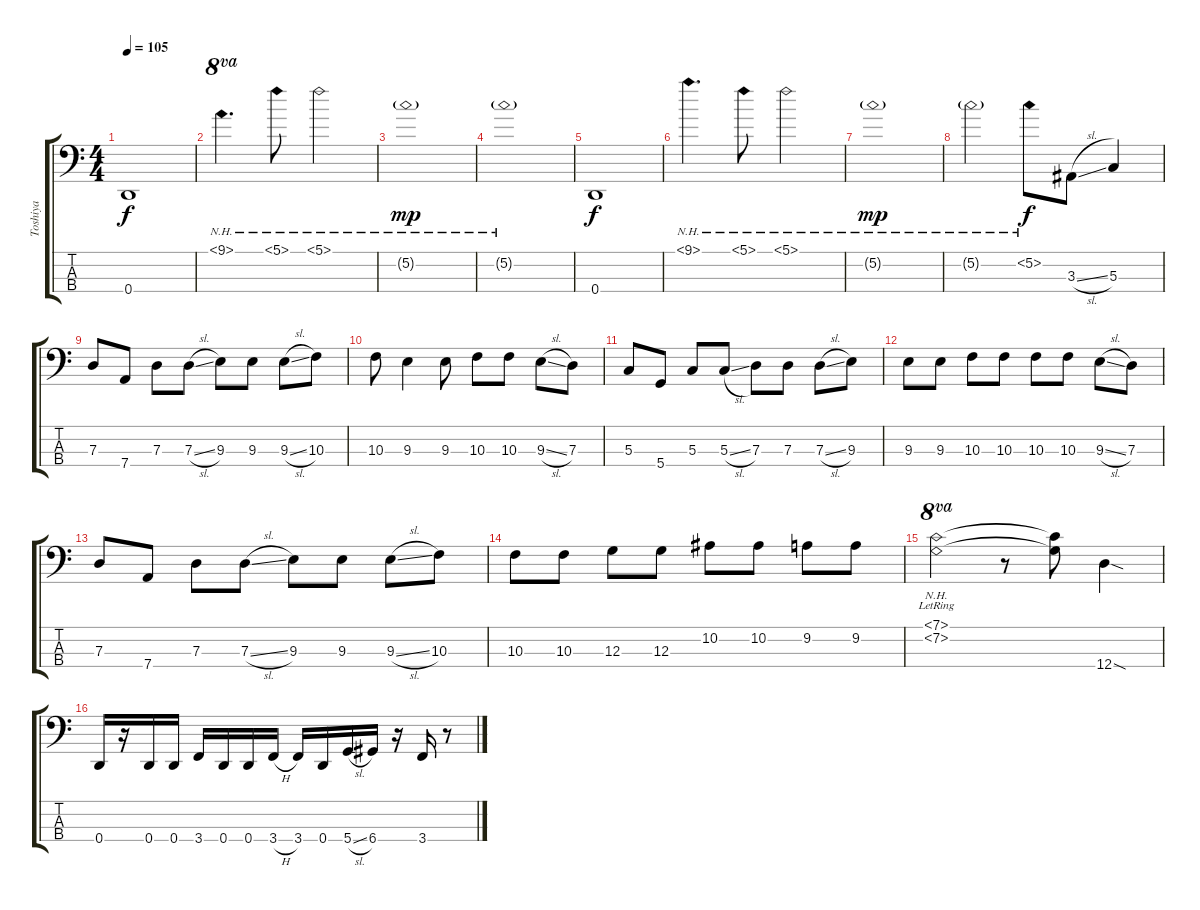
\track ("Toshiya" "Toshiya") {instrument electricbasspick}
\staff {score tabs}
\tuning (F2 C2 G1 D1) {hide}
\ts (4 4)
\tempo 105
\clef f4
\ks c
0.4.1{dy f} |
9.1{nh}.4{d ot 8va} 5.1{nh}.8 5.1{nh}.2 |
5.2{nh g}.1{dy mp} |
5.2{nh g}.1 |
0.4.1{dy f} |
9.1{nh}.4{d} 5.1{nh}.8 5.1{nh}.2 |
5.2{nh g}.1{dy mp} |
5.2{nh g}.2 5.2{nh}.8{dy f} 3.3{sl}.8 5.3.4 |
7.3.8 7.4.8 7.3.8 7.3{sl}.8 9.3.8 9.3.8 9.3{sl}.8 10.3.8 |
10.3.8 9.3.4 9.3.8 10.3.8 10.3.8 9.3{sl}.8 7.3.8 |
5.3.8 5.4.8 5.3.8 5.3{sl}.8 7.3.8 7.3.8 7.3{sl}.8 9.3.8 |
9.3.8 9.3.8 10.3.8 10.3.8 10.3.8 10.3.8 9.3{sl}.8 7.3.8 |
7.3.8 7.4.8 7.3.8 7.3{sl}.8 9.3.8 9.3.8 9.3{sl}.8 10.3.8 |
10.3.8 10.3.8 12.3.8 12.3.8 10.2.8 10.2.8 9.2.8 9.2.8 |
(7.1{nh lr} 7.2{nh}).2{ot 8va} r.8 (7.1{t} 7.2{t}).8 12.4{sod}.4 |
0.4.16 r.16 0.4.16 0.4.16 3.4.16 0.4.16 0.4.16 3.4{h}.16 3.4.16 0.4.16 5.4{sl}.16 6.4.16 r.16 3.4.16 r.8
